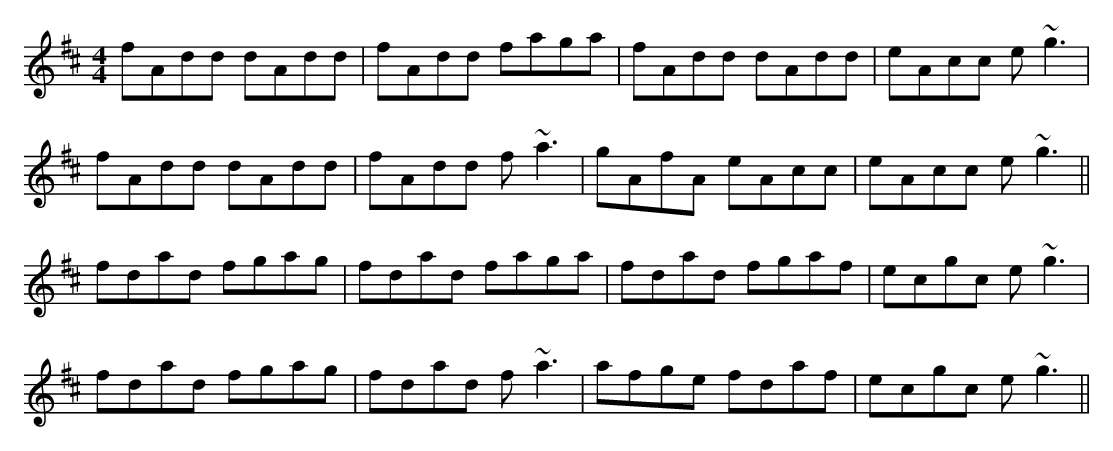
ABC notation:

X:1
M:4/4
K:D
fAdd dAdd|fAdd faga|fAdd dAdd|eAcc e~g3|
fAdd dAdd|fAdd f~a3|gAfA eAcc|eAcc e~g3||
fdad fgag|fdad faga|fdad fgaf|ecgc e~g3|
fdad fgag|fdad f~a3|afge fdaf|ecgc e~g3||
